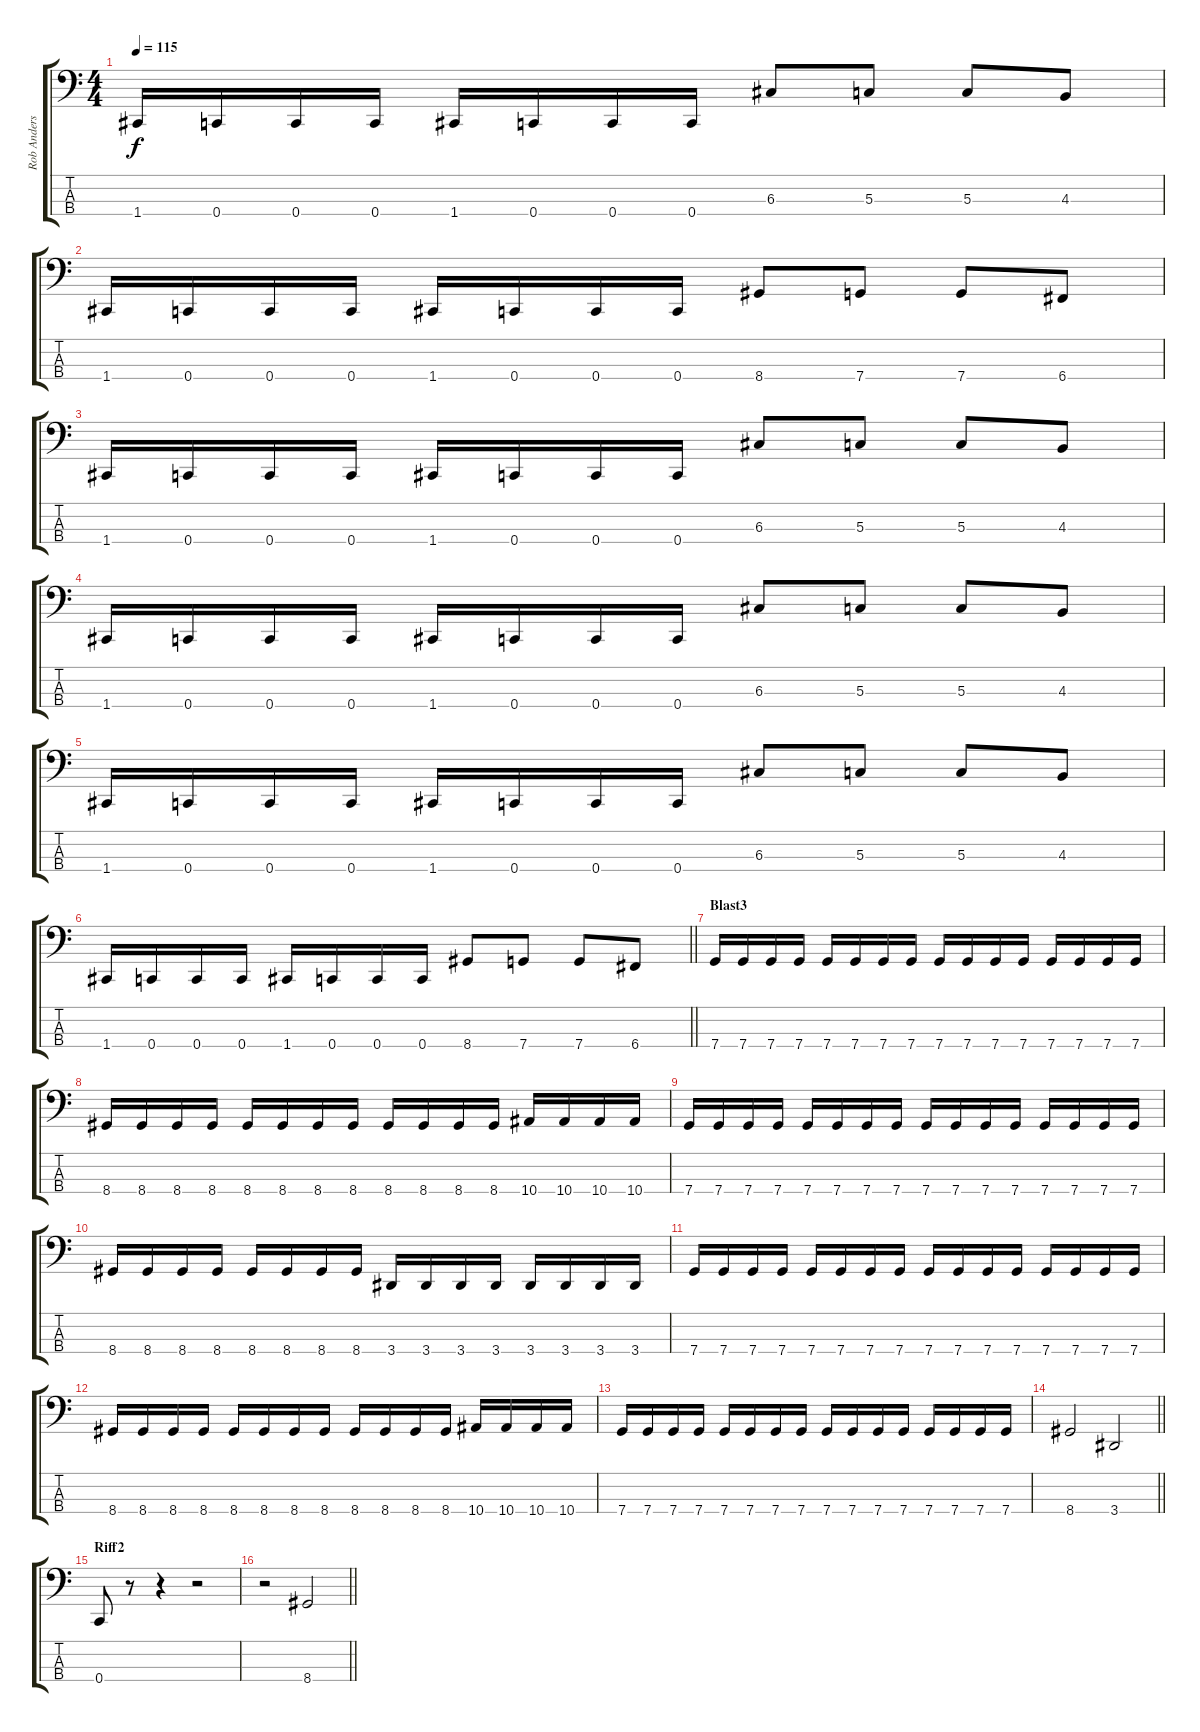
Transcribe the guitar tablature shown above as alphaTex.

\track ("Rob Anderson" "Rob Anders") {instrument electricbasspick}
\staff {score tabs}
\tuning (F2 C2 G1 C1) {hide}
\ts (4 4)
\tempo 115
\clef f4
\ks c
1.4.16{dy f} 0.4.16 0.4.16 0.4.16 1.4.16 0.4.16 0.4.16 0.4.16 6.3.8 5.3.8 5.3.8 4.3.8 |
1.4.16 0.4.16 0.4.16 0.4.16 1.4.16 0.4.16 0.4.16 0.4.16 8.4.8 7.4.8 7.4.8 6.4.8 |
1.4.16 0.4.16 0.4.16 0.4.16 1.4.16 0.4.16 0.4.16 0.4.16 6.3.8 5.3.8 5.3.8 4.3.8 |
1.4.16 0.4.16 0.4.16 0.4.16 1.4.16 0.4.16 0.4.16 0.4.16 6.3.8 5.3.8 5.3.8 4.3.8 |
1.4.16 0.4.16 0.4.16 0.4.16 1.4.16 0.4.16 0.4.16 0.4.16 6.3.8 5.3.8 5.3.8 4.3.8 |
\barLineRight lightlight
1.4.16 0.4.16 0.4.16 0.4.16 1.4.16 0.4.16 0.4.16 0.4.16 8.4.8 7.4.8 7.4.8 6.4.8 |
\section ("" "Blast3")
7.4.16 7.4.16 7.4.16 7.4.16 7.4.16 7.4.16 7.4.16 7.4.16 7.4.16 7.4.16 7.4.16 7.4.16 7.4.16 7.4.16 7.4.16 7.4.16 |
8.4.16 8.4.16 8.4.16 8.4.16 8.4.16 8.4.16 8.4.16 8.4.16 8.4.16 8.4.16 8.4.16 8.4.16 10.4.16 10.4.16 10.4.16 10.4.16 |
7.4.16 7.4.16 7.4.16 7.4.16 7.4.16 7.4.16 7.4.16 7.4.16 7.4.16 7.4.16 7.4.16 7.4.16 7.4.16 7.4.16 7.4.16 7.4.16 |
8.4.16 8.4.16 8.4.16 8.4.16 8.4.16 8.4.16 8.4.16 8.4.16 3.4.16 3.4.16 3.4.16 3.4.16 3.4.16 3.4.16 3.4.16 3.4.16 |
7.4.16 7.4.16 7.4.16 7.4.16 7.4.16 7.4.16 7.4.16 7.4.16 7.4.16 7.4.16 7.4.16 7.4.16 7.4.16 7.4.16 7.4.16 7.4.16 |
8.4.16 8.4.16 8.4.16 8.4.16 8.4.16 8.4.16 8.4.16 8.4.16 8.4.16 8.4.16 8.4.16 8.4.16 10.4.16 10.4.16 10.4.16 10.4.16 |
7.4.16 7.4.16 7.4.16 7.4.16 7.4.16 7.4.16 7.4.16 7.4.16 7.4.16 7.4.16 7.4.16 7.4.16 7.4.16 7.4.16 7.4.16 7.4.16 |
\barLineRight lightlight
8.4.2 3.4.2 |
\section ("" "Riff2")
0.4.8 r.8 r.4 r.2 |
\barLineRight lightlight
r.2 8.4.2
